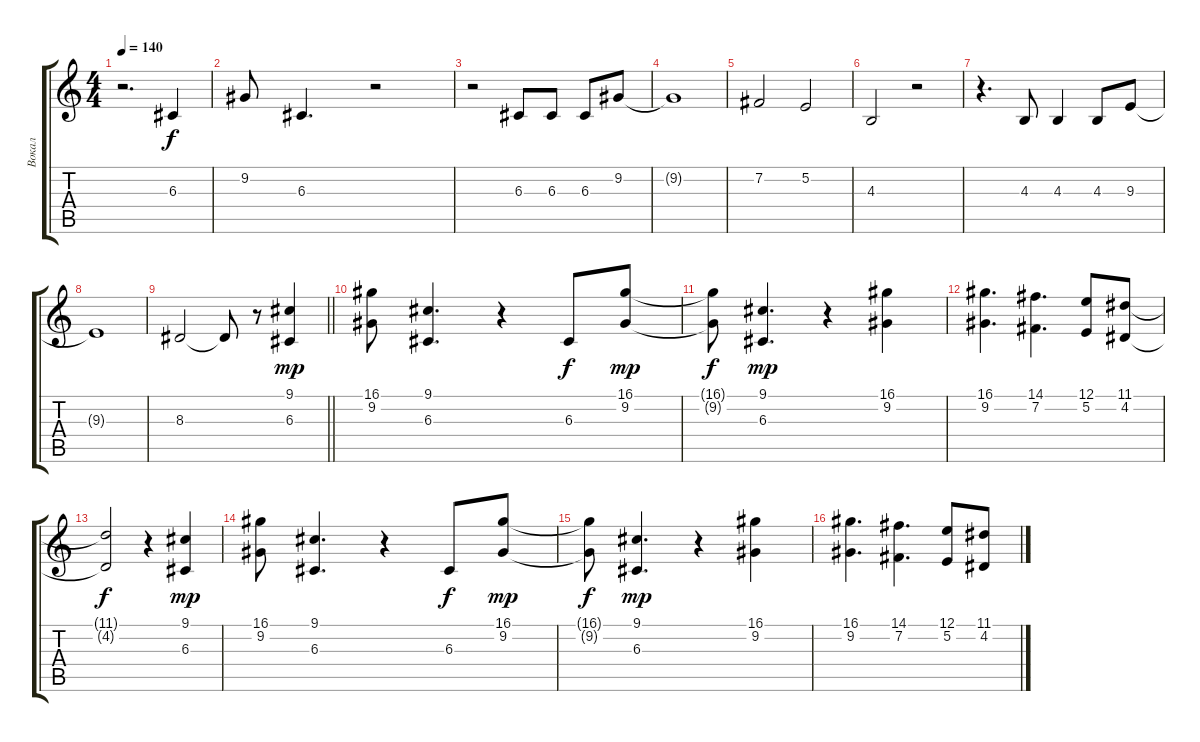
\track ("Вокал" "Вокал") {instrument oboe}
\staff {score tabs}
\tuning (E4 B3 G3 D3 A2 E2) {hide}
\ts (4 4)
\tempo 140
\clef g2
\ks c
r.2{d dy f} 6.3.4 |
9.2.8 6.3.4{d} r.2 |
r.2 6.3.8 6.3.8 6.3.8 9.2.8 |
9.2{t}.1 |
7.2.2 5.2.2 |
4.3.2 r.2 |
r.4{d} 4.3.8 4.3.4 4.3.8 9.3.8 |
9.3{t}.1 |
\barLineRight lightlight
8.3.2 8.3{t}.8 r.8 (9.1 6.3).4{dy mp} |
(16.1 9.2).8 (9.1 6.3).4{d} r.4 6.3.8{dy f} (16.1 9.2).8{dy mp} |
(16.1{t} 9.2{t}).8{dy f} (9.1 6.3).4{d dy mp} r.4 (16.1 9.2).4 |
(16.1 9.2).4{d} (14.1 7.2).4{d} (12.1 5.2).8 (11.1 4.2).8 |
(11.1{t} 4.2{t}).2{dy f} r.4 (9.1 6.3).4{dy mp} |
(16.1 9.2).8 (9.1 6.3).4{d} r.4 6.3.8{dy f} (16.1 9.2).8{dy mp} |
(16.1{t} 9.2{t}).8{dy f} (9.1 6.3).4{d dy mp} r.4 (16.1 9.2).4 |
(16.1 9.2).4{d} (14.1 7.2).4{d} (12.1 5.2).8 (11.1 4.2).8
